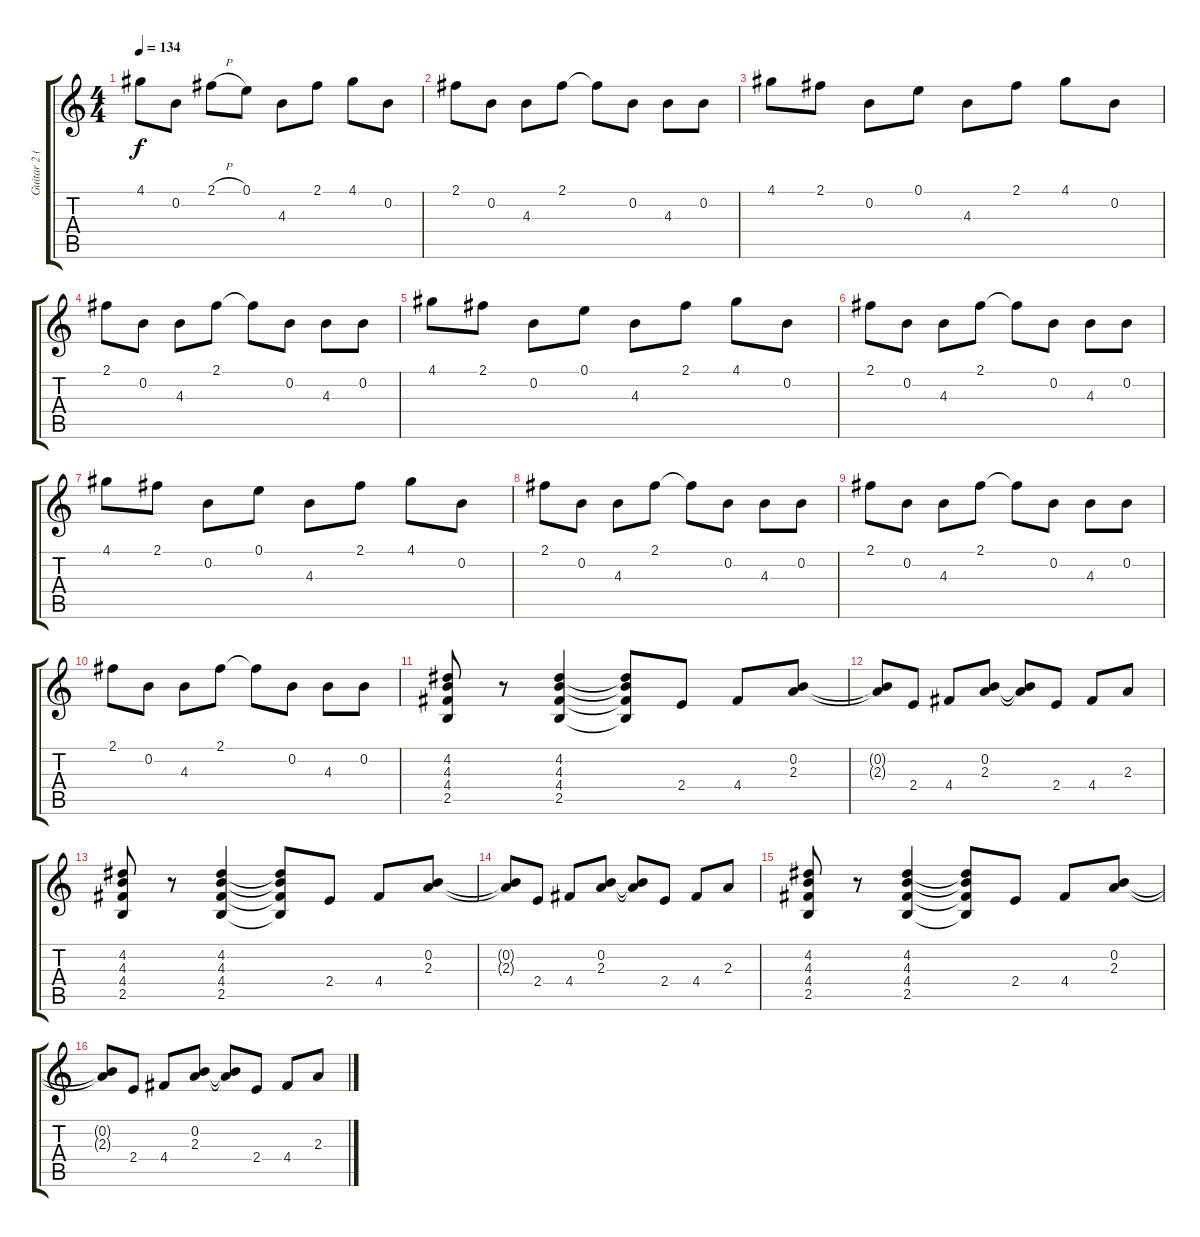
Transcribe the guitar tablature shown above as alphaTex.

\track ("Guitar 2 (overdriven)" "Guitar 2 (") {instrument overdrivenguitar}
\staff {score tabs}
\tuning (E4 B3 G3 D3 A2 E2) {hide}
\ts (4 4)
\tempo 134
\clef g2
\ks c
4.1.8{dy f} 0.2.8 2.1{h}.8 0.1.8 4.3.8 2.1.8 4.1.8 0.2.8 |
2.1.8 0.2.8 4.3.8 2.1.8 2.1{t}.8 0.2.8 4.3.8 0.2.8 |
4.1.8 2.1.8 0.2.8 0.1.8 4.3.8 2.1.8 4.1.8 0.2.8 |
2.1.8 0.2.8 4.3.8 2.1.8 2.1{t}.8 0.2.8 4.3.8 0.2.8 |
4.1.8 2.1.8 0.2.8 0.1.8 4.3.8 2.1.8 4.1.8 0.2.8 |
2.1.8 0.2.8 4.3.8 2.1.8 2.1{t}.8 0.2.8 4.3.8 0.2.8 |
4.1.8 2.1.8 0.2.8 0.1.8 4.3.8 2.1.8 4.1.8 0.2.8 |
2.1.8 0.2.8 4.3.8 2.1.8 2.1{t}.8 0.2.8 4.3.8 0.2.8 |
2.1.8 0.2.8 4.3.8 2.1.8 2.1{t}.8 0.2.8 4.3.8 0.2.8 |
2.1.8 0.2.8 4.3.8 2.1.8 2.1{t}.8 0.2.8 4.3.8 0.2.8 |
(4.2 4.3 4.4 2.5).8 r.8 (4.2 4.3 4.4 2.5).4 (4.2{t} 4.3{t} 4.4{t} 2.5{t}).8 2.4.8 4.4.8 (0.2 2.3).8 |
(0.2{t} 2.3{t}).8 2.4.8 4.4.8 (0.2 2.3).8 (0.2{t} 2.3{t}).8 2.4.8 4.4.8 2.3.8 |
(4.2 4.3 4.4 2.5).8 r.8 (4.2 4.3 4.4 2.5).4 (4.2{t} 4.3{t} 4.4{t} 2.5{t}).8 2.4.8 4.4.8 (0.2 2.3).8 |
(0.2{t} 2.3{t}).8 2.4.8 4.4.8 (0.2 2.3).8 (0.2{t} 2.3{t}).8 2.4.8 4.4.8 2.3.8 |
(4.2 4.3 4.4 2.5).8 r.8 (4.2 4.3 4.4 2.5).4 (4.2{t} 4.3{t} 4.4{t} 2.5{t}).8 2.4.8 4.4.8 (0.2 2.3).8 |
(0.2{t} 2.3{t}).8 2.4.8 4.4.8 (0.2 2.3).8 (0.2{t} 2.3{t}).8 2.4.8 4.4.8 2.3.8
